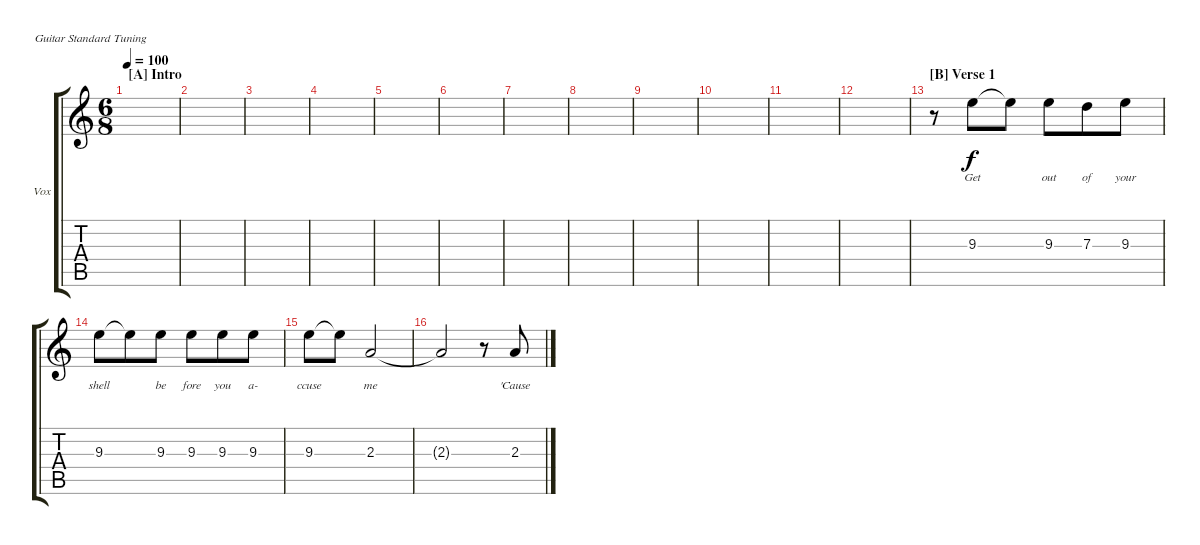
\defaultSystemsLayout 4
\bracketExtendMode groupsimilarinstruments
\firstSystemTrackNameOrientation horizontal
\otherSystemsTrackNameOrientation horizontal
\track ("Vox" "Vox") {instrument distortionguitar}
\staff {score tabs}
\tuning (E4 B3 G3 D3 A2 E2)
\ts (6 8)
\section ("A" "Intro")
\tempo 100
\clef g2
\ks aminor
|
|
|
|
|
|
|
|
|
|
|
|
\section ("B" "Verse 1")
r.8 9.3.8{lyrics (0 "Get") lyrics (1 "") lyrics (2 "") lyrics (3 "") lyrics (4 "")} 9.3{t}.8{lyrics (0 "") lyrics (1 "") lyrics (2 "") lyrics (3 "") lyrics (4 "")} 9.3.8{lyrics (0 "out") lyrics (1 "") lyrics (2 "") lyrics (3 "") lyrics (4 "")} 7.3.8{lyrics (0 "of") lyrics (1 "") lyrics (2 "") lyrics (3 "") lyrics (4 "")} 9.3.8{lyrics (0 "your") lyrics (1 "") lyrics (2 "") lyrics (3 "") lyrics (4 "")} |
9.3.8{lyrics (0 "shell") lyrics (1 "") lyrics (2 "") lyrics (3 "") lyrics (4 "")} 9.3{t}.8{lyrics (0 "") lyrics (1 "") lyrics (2 "") lyrics (3 "") lyrics (4 "")} 9.3.8{lyrics (0 "be") lyrics (1 "") lyrics (2 "") lyrics (3 "") lyrics (4 "")} 9.3.8{lyrics (0 "fore") lyrics (1 "") lyrics (2 "") lyrics (3 "") lyrics (4 "")} 9.3.8{lyrics (0 "you") lyrics (1 "") lyrics (2 "") lyrics (3 "") lyrics (4 "")} 9.3.8{lyrics (0 "a-") lyrics (1 "") lyrics (2 "") lyrics (3 "") lyrics (4 "")} |
9.3.8{lyrics (0 "ccuse") lyrics (1 "") lyrics (2 "") lyrics (3 "") lyrics (4 "")} 9.3{t}.8{lyrics (0 "") lyrics (1 "") lyrics (2 "") lyrics (3 "") lyrics (4 "")} 2.3.2{lyrics (0 "me") lyrics (1 "") lyrics (2 "") lyrics (3 "") lyrics (4 "")} |
2.3{t}.2{lyrics (0 "") lyrics (1 "") lyrics (2 "") lyrics (3 "") lyrics (4 "")} r.8 2.3.8{lyrics (0 "'Cause") lyrics (1 "") lyrics (2 "") lyrics (3 "") lyrics (4 "")}
